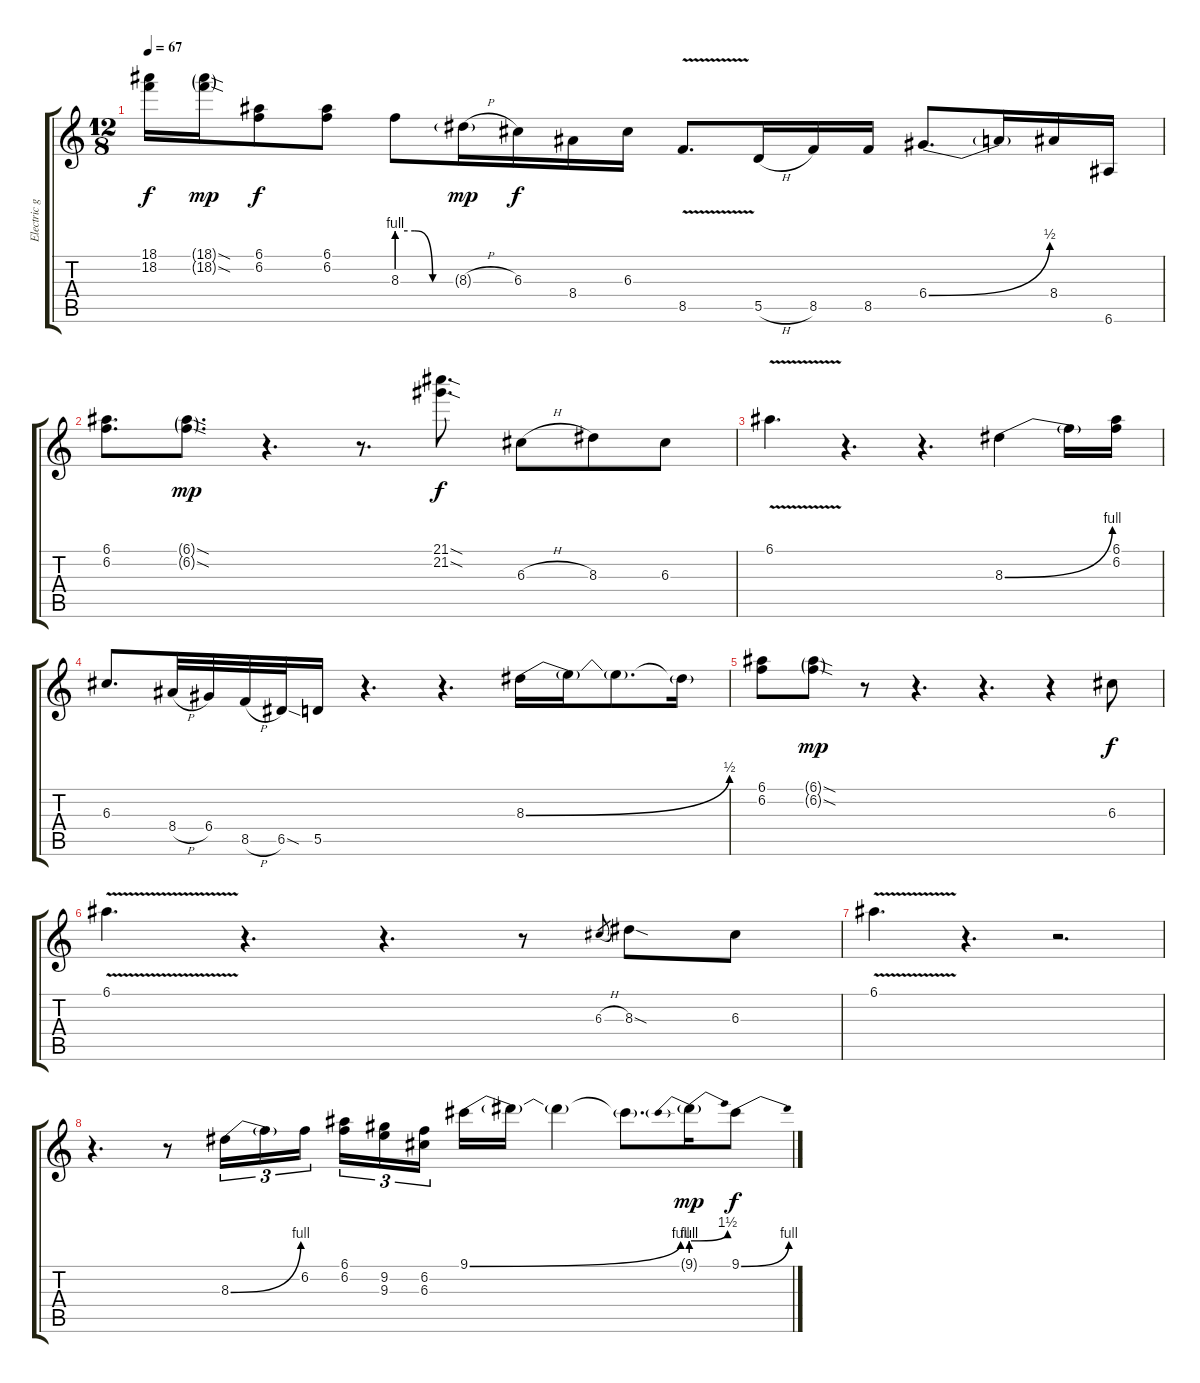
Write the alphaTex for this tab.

\track ("Electric guitar" "Electric g") {instrument electricguitarclean}
\staff {score tabs}
\tuning (E4 B3 G3 D3 A2 E2) {hide}
\ts (12 8)
\tempo 67
\clef g2
\ks c
(18.1 18.2).16{dy f} (18.1{sod g} 18.2{sod g}).16{dy mp} (6.1 6.2).8{dy f} (6.1 6.2).8 8.3{be (custom 0 4 20 4 40 0 60 0)}.8 8.3{h g}.16{dy mp} 6.3.16{dy f} 8.4.16 6.3.16 8.5{v}.8{d} 5.5{h}.16 8.5.16 8.5.16 6.4{be (bend 0 0 60 2)}.8{d} 6.4{t}.16 8.4.16 6.6.16 |
(6.1 6.2).8{d} (6.1{sod g} 6.2{sod g}).8{d dy mp} r.4{d} r.8{d} (21.1{sod} 21.2{sod}).8{d dy f} 6.3{h}.8 8.3.8 6.3.8 |
6.1{v}.4{d} r.4{d} r.4{d} 8.3{be (bend 0 0 60 4)}.4 8.3{t}.16 (6.1 6.2).16 |
6.3.8{d} 8.4{h}.32 6.4.32 8.5{h}.32 6.5{sod}.32 5.5.16 r.4{d} r.4{d} 8.3{be (bend 0 0 60 2)}.16 8.3{t}.16 8.3{t}.8{d} 8.3{t}.16 |
(6.1 6.2).8 (6.1{sod g} 6.2{sod g}).8{dy mp} r.8 r.4{d} r.4{d} r.4 6.3.8{dy f} |
6.1{v}.4{d} r.4{d} r.4{d} r.8 6.3{h}.8{gr} 8.3{sod}.8 6.3.8 |
6.1{v}.4{d} r.4{d} r.2{d} |
r.4{d} r.8 8.3{be (bend 0 0 60 4)}.16{tu (3 2)} 8.3{t}.16{tu (3 2)} 6.2.16{tu (3 2) beam splitsecondary} (6.1 6.2).16{tu (3 2)} (9.2 9.3).16{tu (3 2)} (6.2 6.3).16{tu (3 2)} 9.1{be (bend 0 0 60 4)}.16 9.1{t}.16 9.1{t}.4 9.1{t}.8{d} 9.1{be (prebendbend 0 4 60 6) g}.16{dy mp} 9.1{be (bend 0 0 60 4)}.8{dy f}
